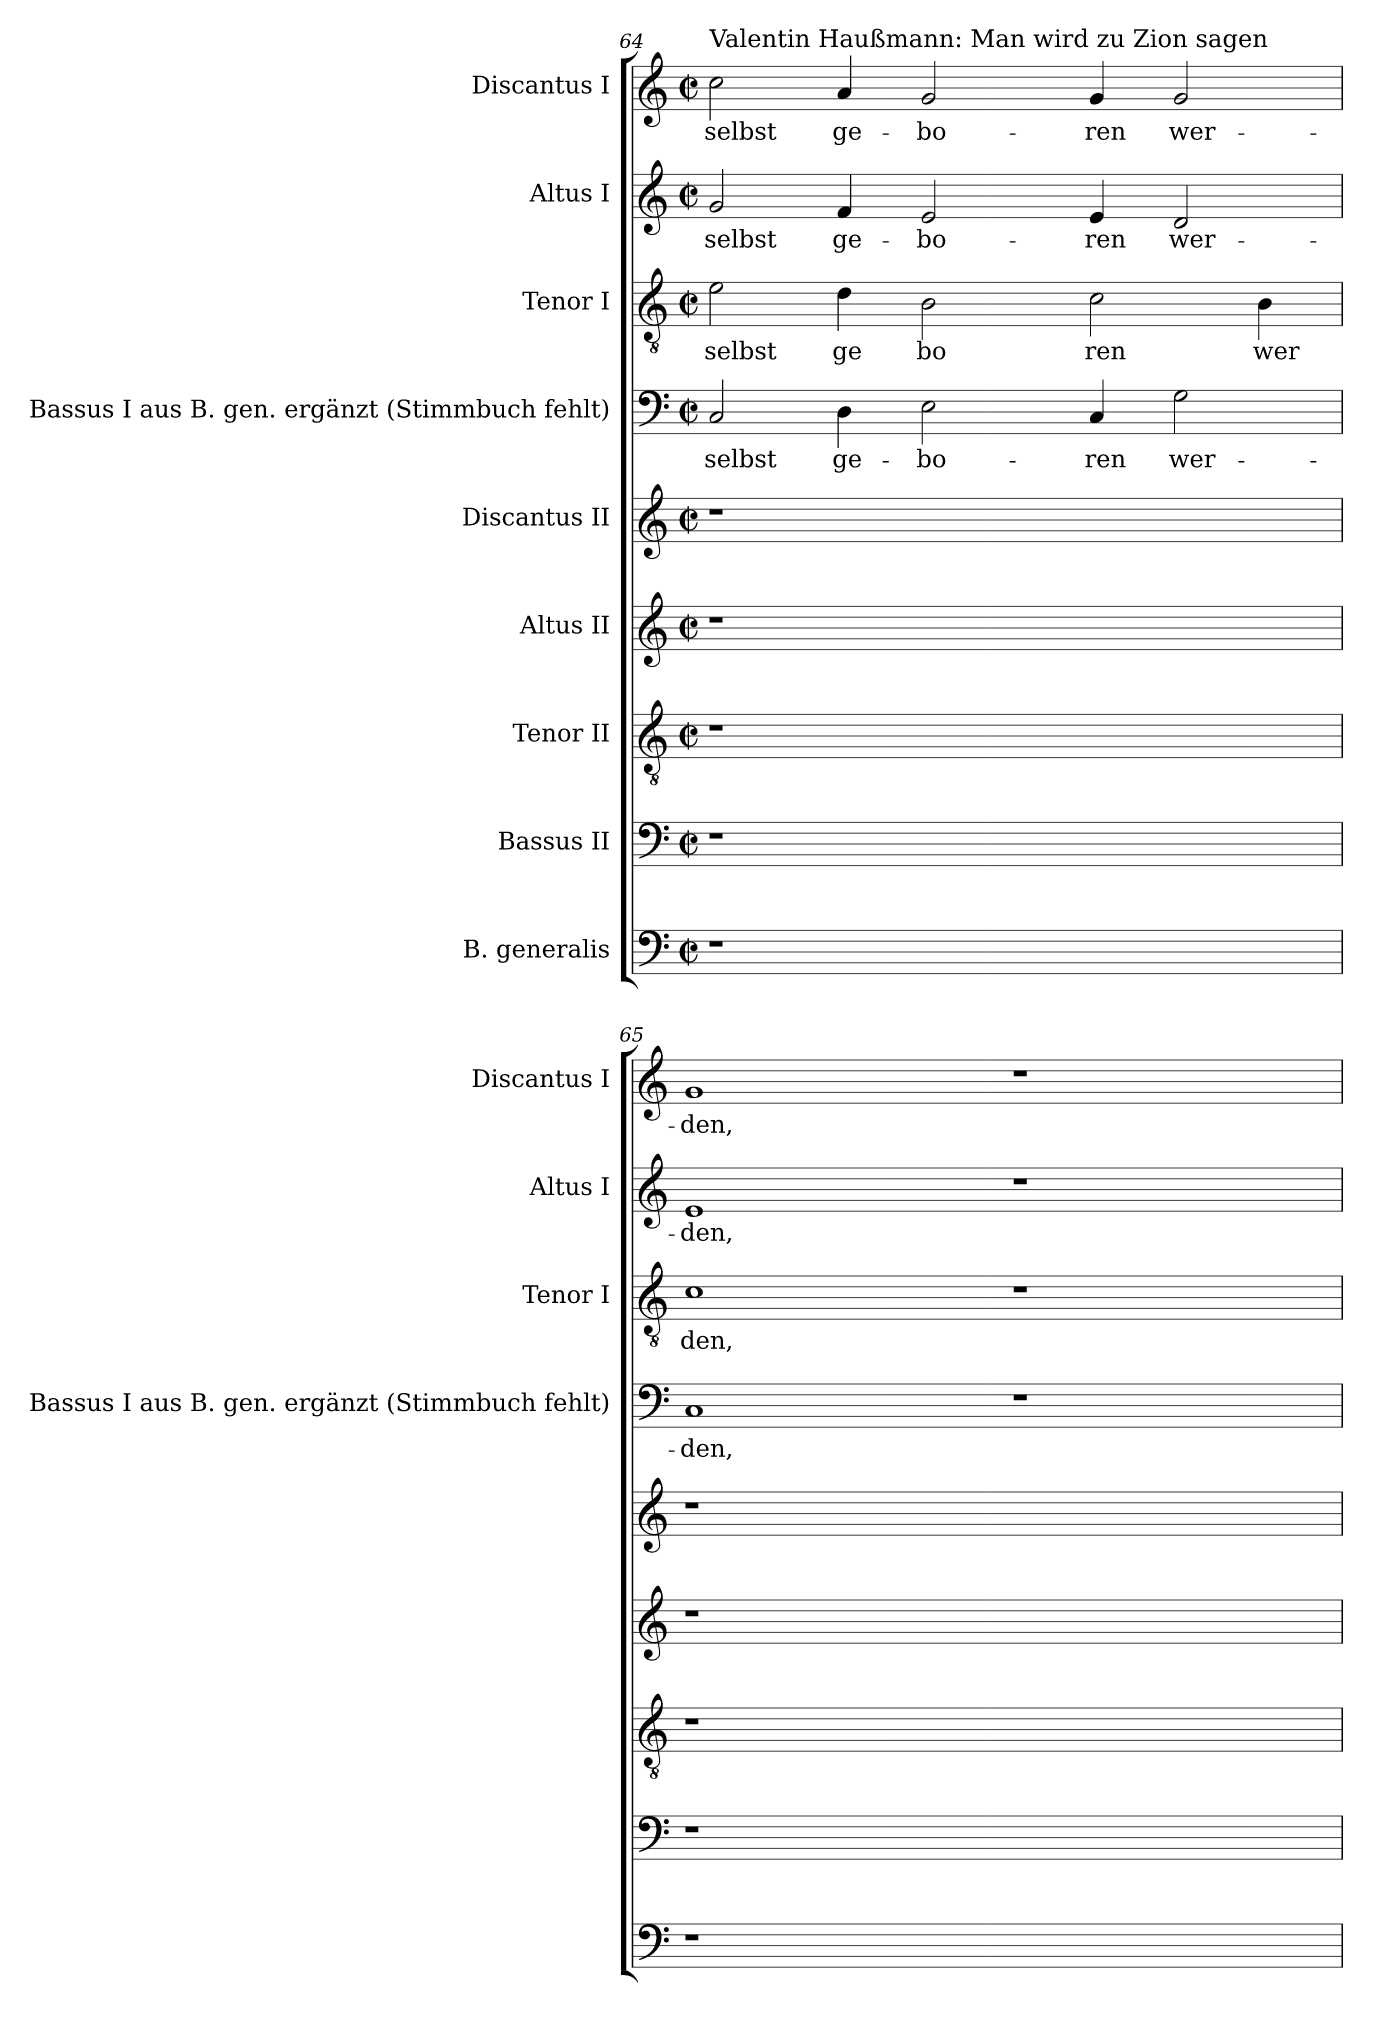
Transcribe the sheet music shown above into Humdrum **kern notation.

**kern	**kern	**kern	**kern	**kern	**kern	**text	**kern	**text	**kern	**text	**kern	**text
*part9	*part8	*part7	*part6	*part5	*part4	*part4	*part3	*part3	*part2	*part2	*part1	*part1
*staff9	*staff8	*staff7	*staff6	*staff5	*staff4	*staff4	*staff3	*staff3	*staff2	*staff2	*staff1	*staff1
*I"B. generalis	*I"Bassus II	*I"Tenor II	*I"Altus II	*I"Discantus II	*I"Bassus I aus B. gen. ergänzt  (Stimmbuch fehlt)	*	*I"Tenor I	*	*I"Altus I	*	*I"Discantus I	*
*	*	*	*	*	*I'Bassus I aus B. gen. ergänzt  (Stimmbuch fehlt)	*	*I'Tenor I	*	*I'Altus I	*	*I'Discantus I	*
*clefF4	*clefF4	*clefGv2	*clefG2	*clefG2	*clefF4	*	*clefGv2	*	*clefG2	*	*clefG2	*
*M2/2	*M2/2	*M2/2	*M2/2	*M2/2	*M2/2	*	*M2/2	*	*M2/2	*	*M2/2	*
*met(c|)	*met(c|)	*met(c|)	*met(c|)	*met(c|)	*met(c|)	*	*met(c|)	*	*met(c|)	*	*met(c|)	*
=64	=64	=64	=64	=64	=64	=64	=64	=64	=64	=64	=64	=64
!	!	!	!	!	!	!	!	!	!	!	!LO:TX:a:t=Valentin Haußmann&colon; Man wird zu Zion sagen	!
!	!	!	!	!	!	!LO:LY:b:cj	!	!LO:LY:b:cj	!	!LO:LY:b:cj	!	!LO:LY:b:cj
1r	1r	1r	1r	1r	2C/	-selbst	2e\	selbst	2g/	-selbst	2cc\	-selbst
!	!	!	!	!	!	!LO:LY:b:cj	!	!LO:LY:b:cj	!	!LO:LY:b:cj	!	!LO:LY:b:cj
.	.	.	.	.	4D\	ge-	4d\	ge	4f/	ge-	4a/	ge-
!	!	!	!	!	!	!LO:LY:b:cj	!	!LO:LY:b:cj	!	!LO:LY:b:cj	!	!LO:LY:b:cj
.	.	.	.	.	2E\	-bo-	2B\	bo	2e/	-bo-	2g/	-bo-
1ryy	1ryy	1ryy	1ryy	1ryy	.	.	.	.	.	.	.	.
!	!	!	!	!	!	!LO:LY:b:cj	!	!LO:LY:b:cj	!	!LO:LY:b:cj	!	!LO:LY:b:cj
.	.	.	.	.	4C/	-ren	2c\	ren	4e/	-ren	4g/	-ren
!	!	!	!	!	!	!LO:LY:b:cj	!	!	!	!LO:LY:b:cj	!	!LO:LY:b:cj
.	.	.	.	.	2G\	wer-	.	.	2d/	wer-	2g/	wer-
!	!	!	!	!	!	!	!	!LO:LY:b:cj	!	!	!	!
.	.	.	.	.	.	.	4B\	wer	.	.	.	.
=65	=65	=65	=65	=65	=65	=65	=65	=65	=65	=65	=65	=65
!	!	!	!	!	!	!LO:LY:b:cj	!	!LO:LY:b:cj	!	!LO:LY:b:cj	!	!LO:LY:b:cj
1r	1r	1r	1r	1r	1C	-den,	1c	den,	1e	-den,	1g	-den,
1ryy	1ryy	1ryy	1ryy	1ryy	1r	.	1r	.	1r	.	1r	.
=	=	=	=	=	=	=	=	=	=	=	=	=
*-	*-	*-	*-	*-	*-	*-	*-	*-	*-	*-	*-	*-
